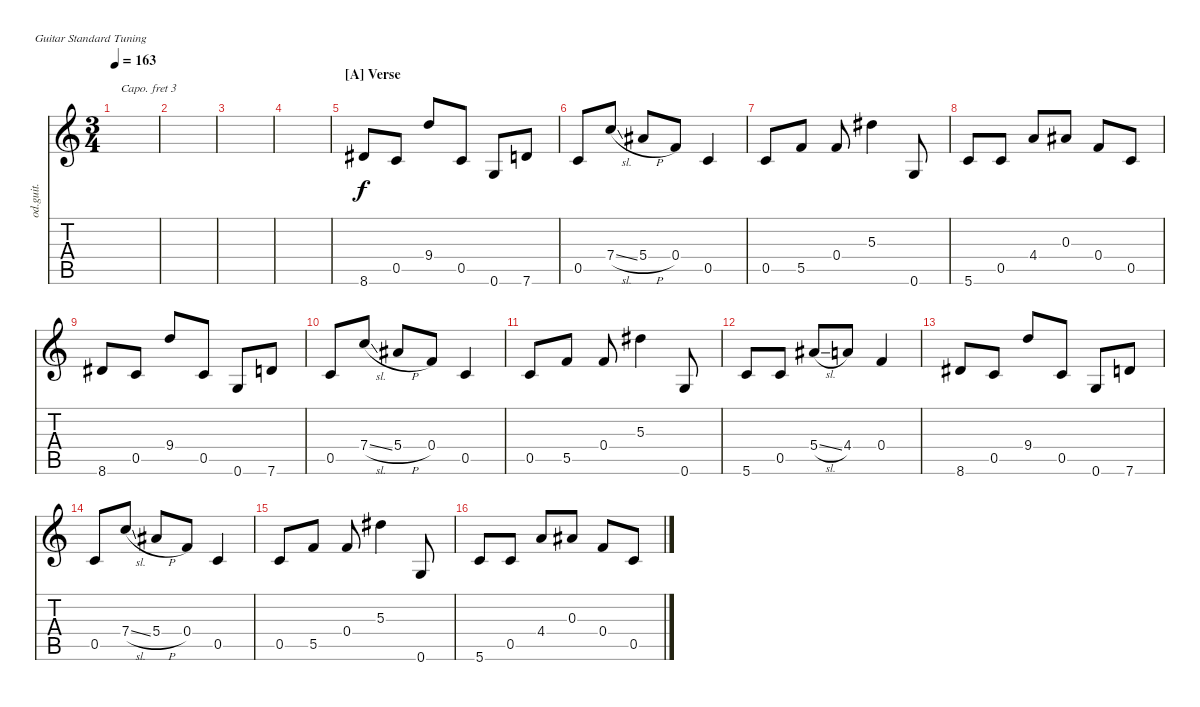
\bracketExtendMode nobrackets
\track ("Overdriven Guitar" "od.guit.") {instrument overdrivenguitar}
\staff {score tabs}
\capo 3
\tuning (E4 B3 G3 D3 A2 E2)
\ts (3 4)
\tempo 163
\clef g2
\ks aminor
|
|
|
|
\section ("A" "Verse")
8.6{acc #}.8{beam Up} 0.5.8{beam Up} 9.4.8{beam Up} 0.5.8{beam Up} 0.6.8{beam Up} 7.6.8{beam Up} |
0.5.8{beam Up} 7.4{sl}.8{beam Up} 5.4{h acc #}.8{beam Up} 0.4.8{beam Up} 0.5.4{beam Up} |
0.5.8{beam Up} 5.5.8{beam Up} 0.4.8{beam Up} 5.3{acc #}.4{beam Down} 0.6.8{beam Up} |
5.6.8{beam Up} 0.5.8{beam Up} 4.4.8{beam Up} 0.3{acc #}.8{beam Up} 0.4.8{beam Up} 0.5.8{beam Up} |
8.6{acc #}.8{beam Up} 0.5.8{beam Up} 9.4.8{beam Up} 0.5.8{beam Up} 0.6.8{beam Up} 7.6.8{beam Up} |
0.5.8{beam Up} 7.4{sl}.8{beam Up} 5.4{h acc #}.8{beam Up} 0.4.8{beam Up} 0.5.4{beam Up} |
0.5.8{beam Up} 5.5.8{beam Up} 0.4.8{beam Up} 5.3{acc #}.4{beam Down} 0.6.8{beam Up} |
5.6.8{beam Up} 0.5.8{beam Up} 5.4{sl acc #}.8{beam Up} 4.4.8{beam Up} 0.4.4{beam Up} |
8.6{acc #}.8{beam Up} 0.5.8{beam Up} 9.4.8{beam Up} 0.5.8{beam Up} 0.6.8{beam Up} 7.6.8{beam Up} |
0.5.8{beam Up} 7.4{sl}.8{beam Up} 5.4{h acc #}.8{beam Up} 0.4.8{beam Up} 0.5.4{beam Up} |
0.5.8{beam Up} 5.5.8{beam Up} 0.4.8{beam Up} 5.3{acc #}.4{beam Down} 0.6.8{beam Up} |
5.6.8{beam Up} 0.5.8{beam Up} 4.4.8{beam Up} 0.3{acc #}.8{beam Up} 0.4.8{beam Up} 0.5.8{beam Up}
